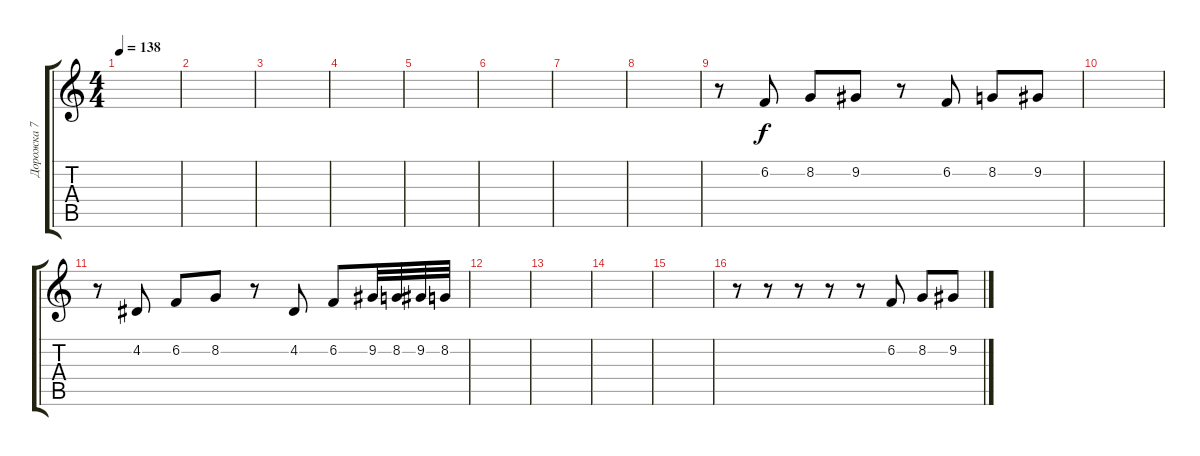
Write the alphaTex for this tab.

\track ("Дорожка 7" "Дорожка 7") {instrument koto}
\staff {score tabs}
\tuning (E4 B3 G3 D3 A2 E2) {hide}
\ts (4 4)
\tempo 138
\clef g2
\ks c
|
|
|
|
|
|
|
|
r.8 6.2.8 8.2.8 9.2.8 r.8 6.2.8 8.2.8 9.2.8 |
|
r.8 4.2.8 6.2.8 8.2.8 r.8 4.2.8 6.2.8 9.2.32 8.2.32 9.2.32 8.2.32 |
|
|
|
|
r.8 r.8 r.8 r.8 r.8 6.2.8 8.2.8 9.2.8
